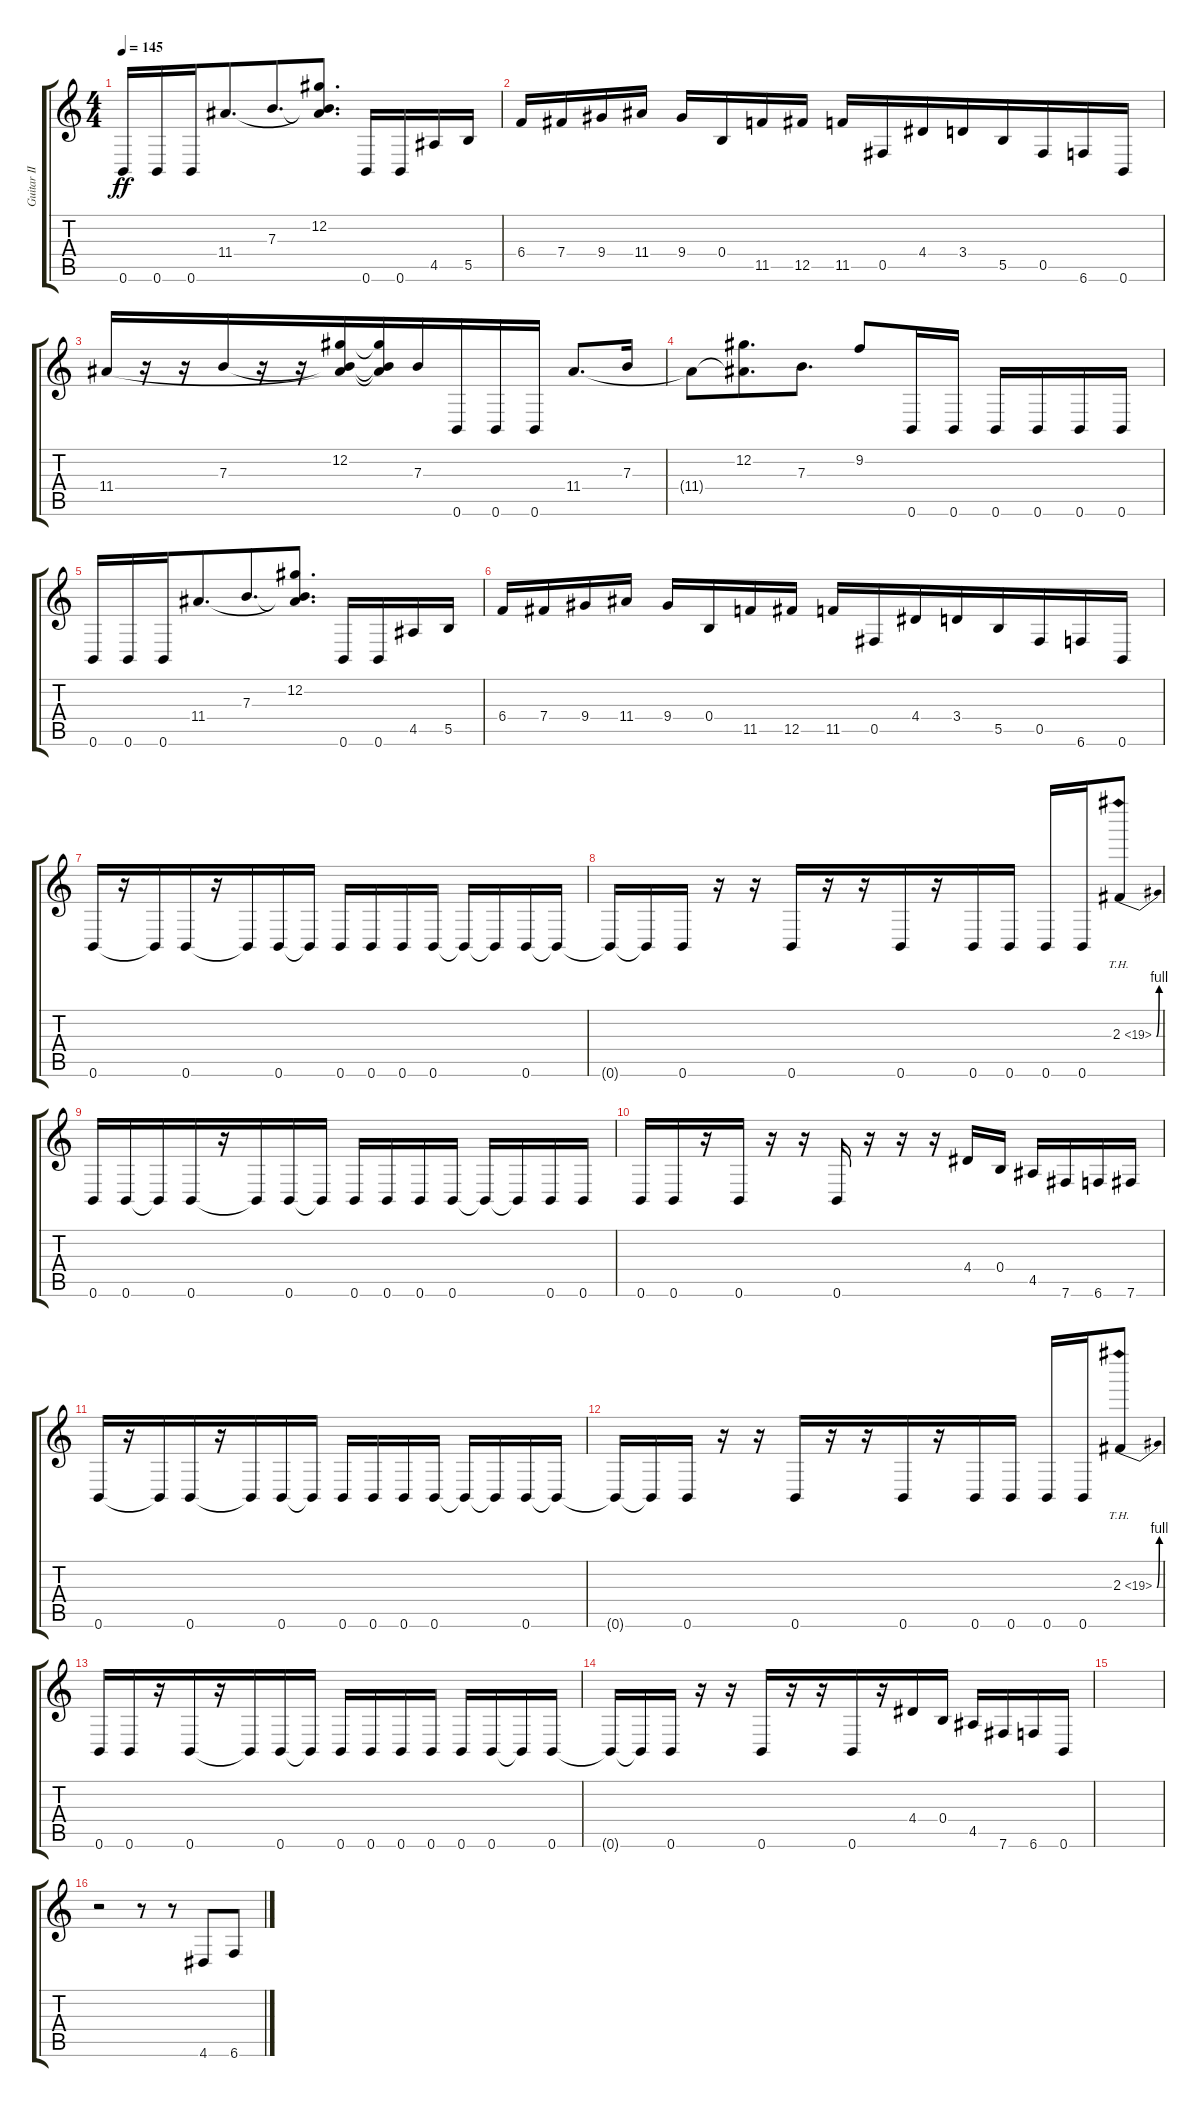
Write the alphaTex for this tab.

\track ("Guitar II" "Guitar II") {instrument overdrivenguitar}
\staff {score tabs}
\tuning (Db4 Ab3 E3 B2 Gb2 B1) {hide}
\ts (4 4)
\tempo 145
\clef g2
\ks c
0.6.16{dy ff beam merge} 0.6.16{beam merge} 0.6.16{beam merge} 11.4.8{d beam merge} 7.3.8{d beam merge} (12.2 7.3{t} 11.4{t}).8{d} 0.6.16{beam merge} 0.6.16{beam merge} 4.5.16{beam merge} 5.5.16 |
6.4.16 7.4.16 9.4.16{beam merge} 11.4.16 9.4.16{beam merge} 0.4.16{beam merge} 11.5.16{beam merge} 12.5.16 11.5.16{beam merge} 0.5.16{beam merge} 4.4.16 3.4.16{beam merge} 5.5.16{beam merge} 0.5.16{beam merge} 6.6.16 0.6.16 |
11.4.16{beam merge} r.16{beam merge} r.16{beam merge} 7.3.16{beam merge} r.16{beam merge} r.16{beam merge} (12.2 7.3{t} 11.4{t}).16{beam merge} (12.2{t} 7.3{t} 11.4{t}).16{beam merge} 7.3.16{beam merge} 0.6.16{beam merge} 0.6.16 0.6.16 11.4.8{d} 7.3.16 |
11.4{t}.8{beam merge} (12.2 11.4{t}).8{d beam merge} 7.3.8{d} 9.2.8{beam merge} 0.6.16 0.6.16 0.6.16 0.6.16 0.6.16 0.6.16 |
0.6.16{beam merge} 0.6.16{beam merge} 0.6.16{beam merge} 11.4.8{d beam merge} 7.3.8{d beam merge} (12.2 7.3{t} 11.4{t}).8{d} 0.6.16{beam merge} 0.6.16{beam merge} 4.5.16{beam merge} 5.5.16 |
6.4.16 7.4.16 9.4.16{beam merge} 11.4.16 9.4.16{beam merge} 0.4.16{beam merge} 11.5.16{beam merge} 12.5.16 11.5.16{beam merge} 0.5.16{beam merge} 4.4.16 3.4.16{beam merge} 5.5.16{beam merge} 0.5.16{beam merge} 6.6.16 0.6.16 |
0.6.16 r.16 0.6{t}.16{beam merge} 0.6.16{beam merge} r.16 0.6{t}.16 0.6.16 0.6{t}.16 0.6.16 0.6.16{beam merge} 0.6.16{beam merge} 0.6.16 0.6{t}.16{beam merge} 0.6{t}.16 0.6.16 0.6{t}.16 |
0.6{t}.16{beam merge} 0.6{t}.16 0.6.16 r.16 r.16 0.6.16{beam merge} r.16{beam merge} r.16 0.6.16{beam merge} r.16{beam merge} 0.6.16{beam merge} 0.6.16 0.6.16 0.6.16 2.3{be (bend 0 0 60 4) th 17}.8 |
0.6.16 0.6.16 0.6{t}.16{beam merge} 0.6.16{beam merge} r.16 0.6{t}.16 0.6.16 0.6{t}.16 0.6.16 0.6.16{beam merge} 0.6.16{beam merge} 0.6.16 0.6{t}.16{beam merge} 0.6{t}.16 0.6.16 0.6.16 |
0.6.16{beam merge} 0.6.16 r.16 0.6.16 r.16{beam merge} r.16{beam merge} 0.6.16 r.16 r.16{beam merge} r.16{beam merge} 4.4.16 0.4.16 4.5.16 7.6.16{beam merge} 6.6.16 7.6.16 |
0.6.16 r.16 0.6{t}.16{beam merge} 0.6.16{beam merge} r.16 0.6{t}.16 0.6.16 0.6{t}.16 0.6.16 0.6.16{beam merge} 0.6.16{beam merge} 0.6.16 0.6{t}.16{beam merge} 0.6{t}.16 0.6.16 0.6{t}.16 |
0.6{t}.16{beam merge} 0.6{t}.16 0.6.16 r.16 r.16 0.6.16{beam merge} r.16{beam merge} r.16 0.6.16{beam merge} r.16{beam merge} 0.6.16{beam merge} 0.6.16 0.6.16 0.6.16 2.3{be (bend 0 0 60 4) th 17}.8 |
0.6.16 0.6.16 r.16{beam merge} 0.6.16{beam merge} r.16 0.6{t}.16 0.6.16 0.6{t}.16 0.6.16 0.6.16{beam merge} 0.6.16{beam merge} 0.6.16 0.6.16{beam merge} 0.6.16 0.6{t}.16 0.6.16 |
0.6{t}.16{beam merge} 0.6{t}.16 0.6.16 r.16 r.16 0.6.16{beam merge} r.16{beam merge} r.16 0.6.16{beam merge} r.16{beam merge} 4.4.16 0.4.16 4.5.16 7.6.16{beam merge} 6.6.16 0.6.16 |
|
r.2 r.8 r.8{beam merge} 4.6.8 6.6.8
